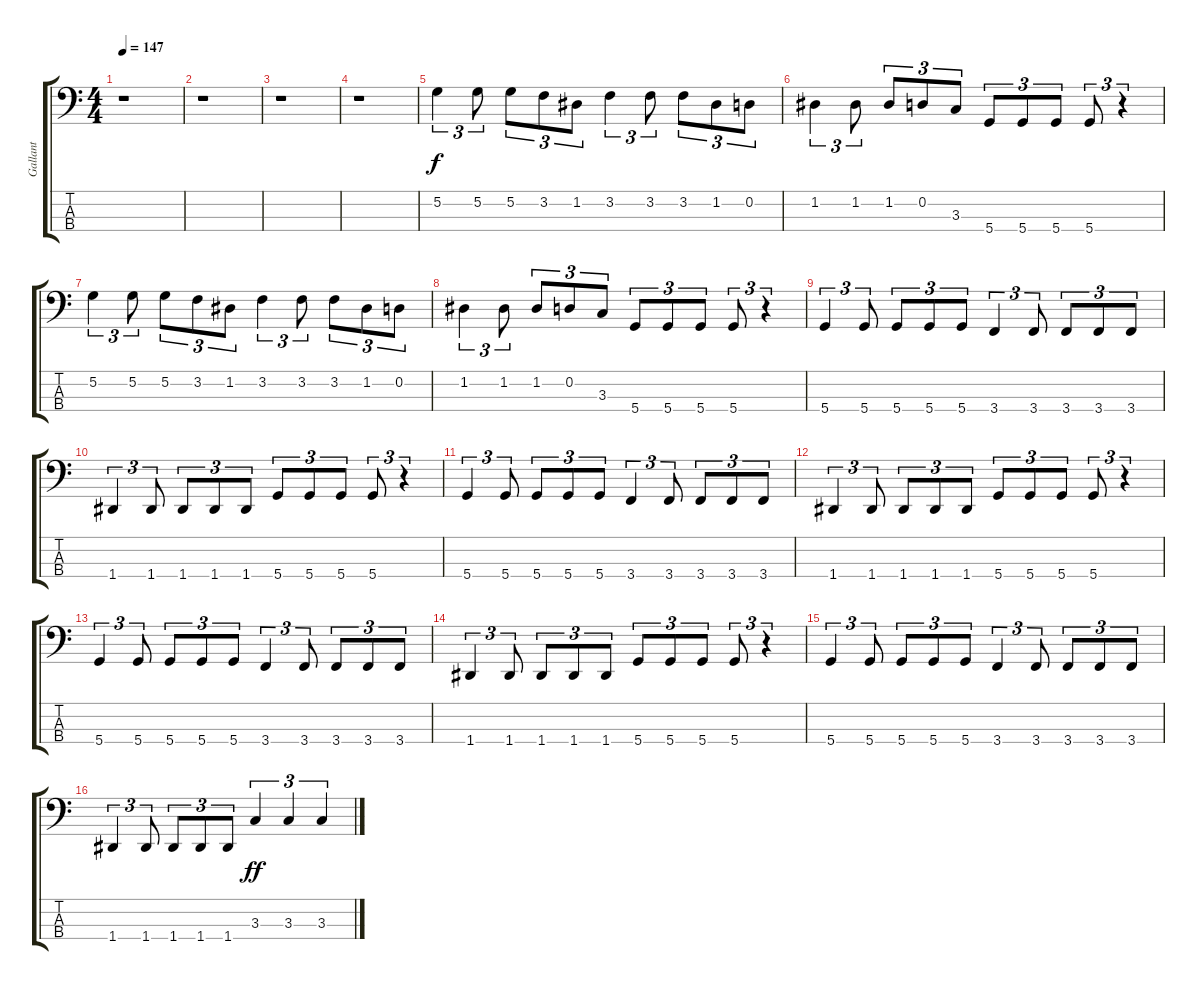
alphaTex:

\track ("Gallant" "Gallant") {instrument electricbassfinger}
\staff {score tabs}
\tuning (G2 D2 A1 D1) {hide}
\ts (4 4)
\tempo 147
\clef f4
\ks c
r.1{dy f instrument electricbassfinger} |
r.1 |
r.1 |
r.1 |
5.2.4{tu (3 2)} 5.2.8{tu (3 2)} 5.2.8{tu (3 2)} 3.2.8{tu (3 2)} 1.2.8{tu (3 2)} 3.2.4{tu (3 2)} 3.2.8{tu (3 2)} 3.2.8{tu (3 2)} 1.2.8{tu (3 2)} 0.2.8{tu (3 2)} |
1.2.4{tu (3 2)} 1.2.8{tu (3 2)} 1.2.8{tu (3 2)} 0.2.8{tu (3 2)} 3.3.8{tu (3 2)} 5.4.8{tu (3 2)} 5.4.8{tu (3 2)} 5.4.8{tu (3 2)} 5.4.8{tu (3 2)} r.4{tu (3 2)} |
5.2.4{tu (3 2)} 5.2.8{tu (3 2)} 5.2.8{tu (3 2)} 3.2.8{tu (3 2)} 1.2.8{tu (3 2)} 3.2.4{tu (3 2)} 3.2.8{tu (3 2)} 3.2.8{tu (3 2)} 1.2.8{tu (3 2)} 0.2.8{tu (3 2)} |
1.2.4{tu (3 2)} 1.2.8{tu (3 2)} 1.2.8{tu (3 2)} 0.2.8{tu (3 2)} 3.3.8{tu (3 2)} 5.4.8{tu (3 2)} 5.4.8{tu (3 2)} 5.4.8{tu (3 2)} 5.4.8{tu (3 2)} r.4{tu (3 2)} |
5.4.4{tu (3 2)} 5.4.8{tu (3 2)} 5.4.8{tu (3 2)} 5.4.8{tu (3 2)} 5.4.8{tu (3 2)} 3.4.4{tu (3 2)} 3.4.8{tu (3 2)} 3.4.8{tu (3 2)} 3.4.8{tu (3 2)} 3.4.8{tu (3 2)} |
1.4.4{tu (3 2)} 1.4.8{tu (3 2)} 1.4.8{tu (3 2)} 1.4.8{tu (3 2)} 1.4.8{tu (3 2)} 5.4.8{tu (3 2)} 5.4.8{tu (3 2)} 5.4.8{tu (3 2)} 5.4.8{tu (3 2)} r.4{tu (3 2)} |
5.4.4{tu (3 2)} 5.4.8{tu (3 2)} 5.4.8{tu (3 2)} 5.4.8{tu (3 2)} 5.4.8{tu (3 2)} 3.4.4{tu (3 2)} 3.4.8{tu (3 2)} 3.4.8{tu (3 2)} 3.4.8{tu (3 2)} 3.4.8{tu (3 2)} |
1.4.4{tu (3 2)} 1.4.8{tu (3 2)} 1.4.8{tu (3 2)} 1.4.8{tu (3 2)} 1.4.8{tu (3 2)} 5.4.8{tu (3 2)} 5.4.8{tu (3 2)} 5.4.8{tu (3 2)} 5.4.8{tu (3 2)} r.4{tu (3 2)} |
5.4.4{tu (3 2)} 5.4.8{tu (3 2)} 5.4.8{tu (3 2)} 5.4.8{tu (3 2)} 5.4.8{tu (3 2)} 3.4.4{tu (3 2)} 3.4.8{tu (3 2)} 3.4.8{tu (3 2)} 3.4.8{tu (3 2)} 3.4.8{tu (3 2)} |
1.4.4{tu (3 2)} 1.4.8{tu (3 2)} 1.4.8{tu (3 2)} 1.4.8{tu (3 2)} 1.4.8{tu (3 2)} 5.4.8{tu (3 2)} 5.4.8{tu (3 2)} 5.4.8{tu (3 2)} 5.4.8{tu (3 2)} r.4{tu (3 2)} |
5.4.4{tu (3 2)} 5.4.8{tu (3 2)} 5.4.8{tu (3 2)} 5.4.8{tu (3 2)} 5.4.8{tu (3 2)} 3.4.4{tu (3 2)} 3.4.8{tu (3 2)} 3.4.8{tu (3 2)} 3.4.8{tu (3 2)} 3.4.8{tu (3 2)} |
1.4.4{tu (3 2)} 1.4.8{tu (3 2)} 1.4.8{tu (3 2)} 1.4.8{tu (3 2)} 1.4.8{tu (3 2)} 3.3.4{tu (3 2) dy ff} 3.3.4{tu (3 2)} 3.3.4{tu (3 2)}
